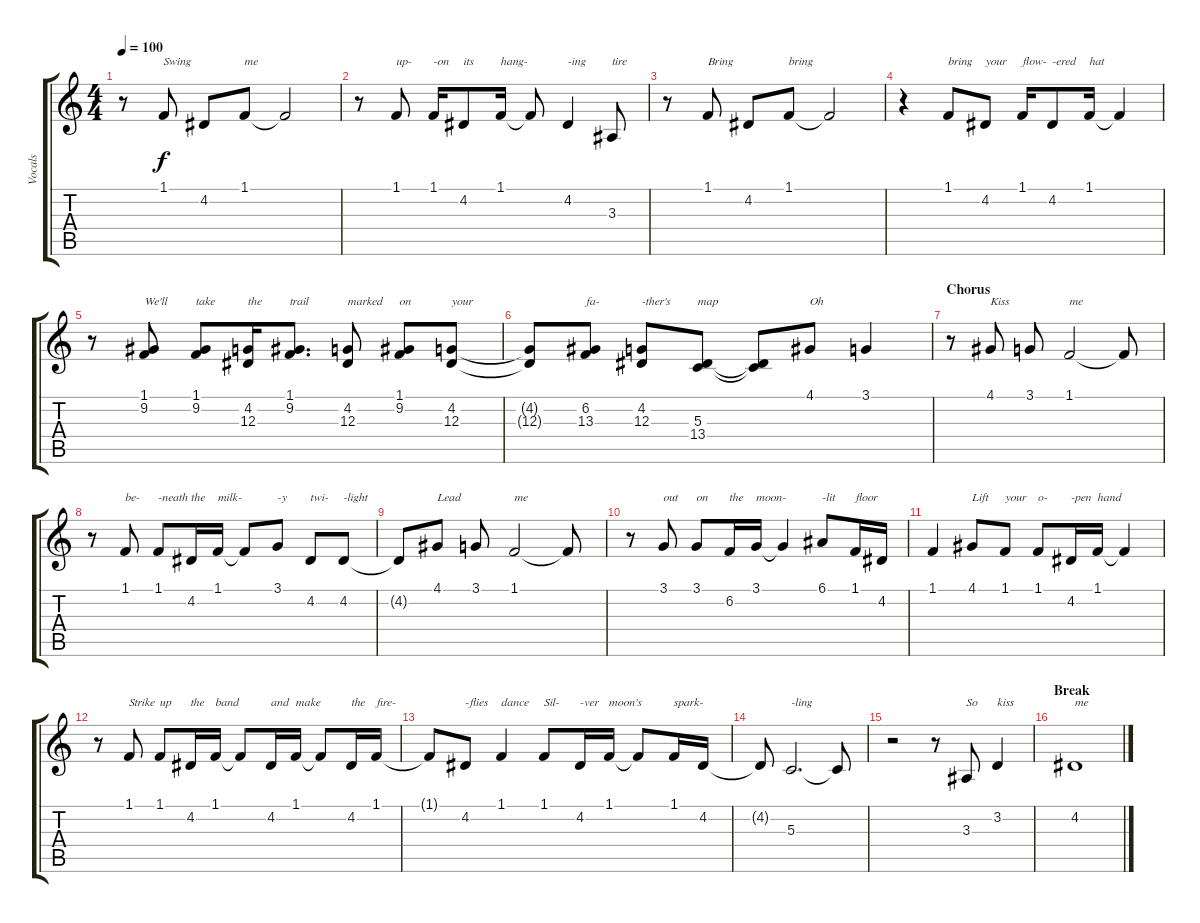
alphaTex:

\track ("Vocals" "Vocals") {instrument synthstrings1}
\staff {score tabs}
\tuning (E4 B3 G3 D3 A2 E2) {hide}
\ts (4 4)
\tempo 100
\clef g2
\ks c
r.8{dy f} 1.1.8{txt "Swing"} 4.2.8 1.1.8{txt "me"} 1.1{t}.2 |
r.8 1.1.8{txt "up-"} 1.1.16{txt "-on"} 4.2.8{txt "its"} 1.1.16{txt "hang-"} 1.1{t}.8 4.2.4{txt "-ing"} 3.3.8{txt "tire"} |
r.8 1.1.8{txt "Bring"} 4.2.8 1.1.8{txt "bring"} 1.1{t}.2 |
r.4 1.1.8{txt "bring"} 4.2.8{txt "your"} 1.1.16{txt "flow-"} 4.2.8{txt "-ered"} 1.1.16{txt "hat"} 1.1{t}.4 |
r.8 (1.1 9.2).8{txt "We'll"} (1.1 9.2).8{txt "take"} (4.2 12.3).16{txt "the"} (1.1 9.2).8{d txt "trail"} (4.2 12.3).8{txt "marked"} (1.1 9.2).8{txt "on"} (4.2 12.3).8{txt "your"} |
(4.2{t} 12.3{t}).8 (6.2 13.3).8{txt "fa-"} (4.2 12.3).8{txt "-ther's"} (5.3 13.4).8{txt "map"} (5.3{t} 13.4{t}).8 4.1.8{txt "Oh"} 3.1.4 |
\section ("" "Chorus")
r.8 4.1.8{txt "Kiss"} 3.1.8 1.1.2{txt "me"} 1.1{t}.8 |
r.8 1.1.8{txt "be-"} 1.1.8{txt "-neath"} 4.2.16{txt "the"} 1.1.16{txt "milk-"} 1.1{t}.8 3.1.8{txt "-y"} 4.2.8{txt "twi-"} 4.2.8{txt "-light"} |
4.2{t}.8 4.1.8{txt "Lead"} 3.1.8 1.1.2{txt "me"} 1.1{t}.8 |
r.8 3.1.8{txt "out"} 3.1.8{txt "on"} 6.2.16{txt "the"} 3.1.16{txt "moon-"} 3.1{t}.4 6.1.8{txt "-lit"} 1.1.16{txt "floor"} 4.2.16 |
1.1.4 4.1.8{txt "Lift"} 1.1.8{txt "your"} 1.1.8{txt "o-"} 4.2.16{txt "-pen"} 1.1.16{txt "hand"} 1.1{t}.4 |
r.8 1.1.8{txt "Strike"} 1.1.8{txt "up"} 4.2.16{txt "the"} 1.1.16{txt "band"} 1.1{t}.8 4.2.16{txt "and"} 1.1.16{txt "make"} 1.1{t}.8 4.2.16{txt "the"} 1.1.16{txt "fire-"} |
1.1{t}.8 4.2.8{txt "-flies"} 1.1.4{txt "dance"} 1.1.8{txt "Sil-"} 4.2.16{txt "-ver"} 1.1.16{txt "moon's"} 1.1{t}.8 1.1.16{txt "spark-"} 4.2.16 |
4.2{t}.8 5.3.2{d txt "-ling"} 5.3{t}.8 |
r.2 r.8 3.3.8{txt "So"} 3.2.4{txt "kiss"} |
\section ("" "Break")
4.2.1{txt "me"}
